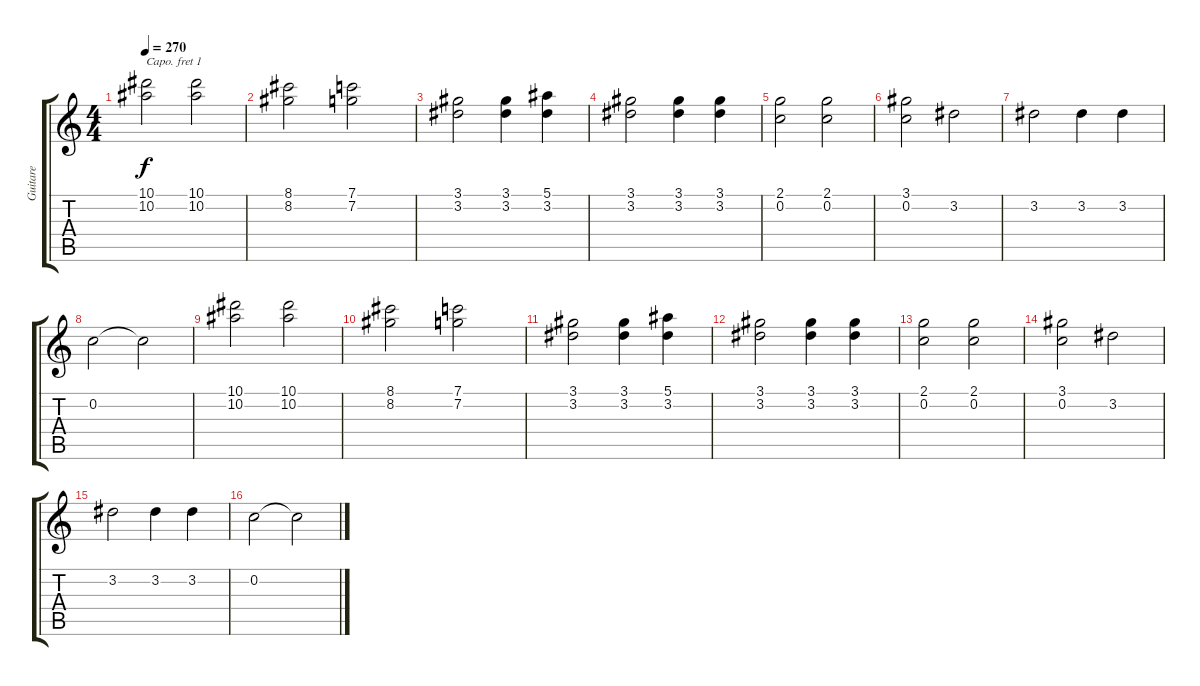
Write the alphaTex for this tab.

\track ("Guitare" "Guitare") {instrument acousticguitarsteel}
\staff {score tabs}
\capo 1
\tuning (E4 B3 G3 D3 A2 E2) {hide}
\ts (4 4)
\tempo 270
\clef g2
\ks c
(10.1 10.2).2{dy f} (10.1 10.2).2 |
(8.1 8.2).2 (7.1 7.2).2 |
(3.1 3.2).2 (3.1 3.2).4 (5.1 3.2).4 |
(3.1 3.2).2 (3.1 3.2).4 (3.1 3.2).4 |
(2.1 0.2).2 (2.1 0.2).2 |
(3.1 0.2).2 3.2.2 |
3.2.2 3.2.4 3.2.4 |
0.2.2 0.2{t}.2 |
(10.1 10.2).2 (10.1 10.2).2 |
(8.1 8.2).2 (7.1 7.2).2 |
(3.1 3.2).2 (3.1 3.2).4 (5.1 3.2).4 |
(3.1 3.2).2 (3.1 3.2).4 (3.1 3.2).4 |
(2.1 0.2).2 (2.1 0.2).2 |
(3.1 0.2).2 3.2.2 |
3.2.2 3.2.4 3.2.4 |
0.2.2 0.2{t}.2
